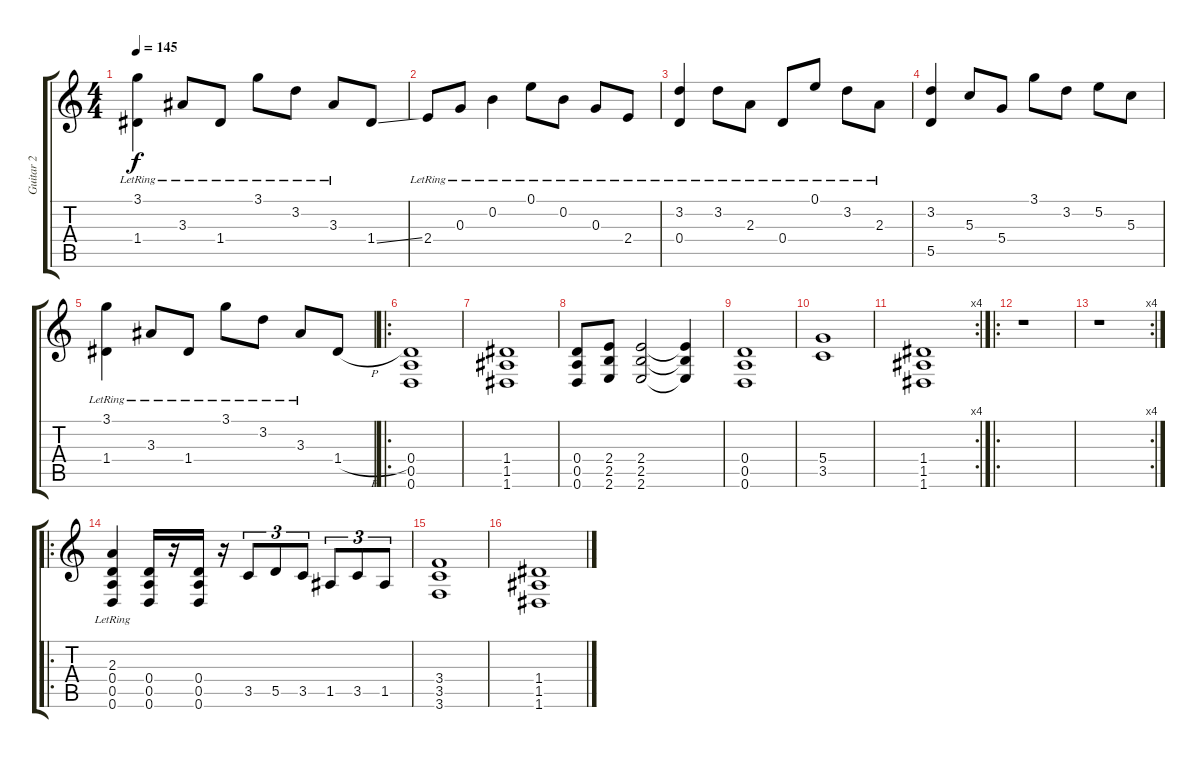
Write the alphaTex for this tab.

\track ("Guitar 2" "Guitar 2") {instrument distortionguitar}
\staff {score tabs}
\tuning (E4 B3 G3 D3 A2 D2) {hide}
\ts (4 4)
\tempo 145
\clef g2
\ks c
(3.1{lr} 1.4{lr}).4{dy f} 3.3{lr}.8 1.4{lr}.8 3.1{lr}.8 3.2{lr}.8 3.3{lr}.8 1.4{ss}.8 |
2.4{lr}.8 0.3{lr}.8 0.2{lr}.4 0.1{lr}.8 0.2{lr}.8 0.3{lr}.8 2.4{lr}.8 |
(3.2{lr} 0.4{lr}).4{instrument acousticguitarnylon} 3.2{lr}.8 2.3{lr}.8 0.4{lr}.8 0.1{lr}.8 3.2{lr}.8 2.3{lr}.8 |
(3.2 5.5).4 5.3.8 5.4.8 3.1.8 3.2.8 5.2.8 5.3.8 |
(3.1{lr} 1.4{lr}).4 3.3{lr}.8 1.4{lr}.8 3.1{lr}.8 3.2{lr}.8 3.3{lr}.8 1.4{h}.8 |
\ro
(0.4 0.5 0.6).1{instrument distortionguitar} |
(1.4 1.5 1.6).1 |
(0.4 0.5 0.6).8 (2.4 2.5 2.6).8 (2.4 2.5 2.6).2 (2.4{t} 2.5{t} 2.6{t}).4 |
(0.4 0.5 0.6).1 |
(5.4 3.5).1 |
\rc 4
(1.4 1.5 1.6).1 |
\ro
r.1 |
\rc 4
r.1 |
\ro
(2.3 0.4{lr} 0.5{lr} 0.6{lr}).4 (0.4 0.5 0.6).16 r.16 (0.4 0.5 0.6).16 r.16 3.5.8{tu (3 2)} 5.5.8{tu (3 2)} 3.5.8{tu (3 2)} 1.5.8{tu (3 2)} 3.5.8{tu (3 2)} 1.5.8{tu (3 2)} |
(3.4 3.5 3.6).1 |
(1.4 1.5 1.6).1
